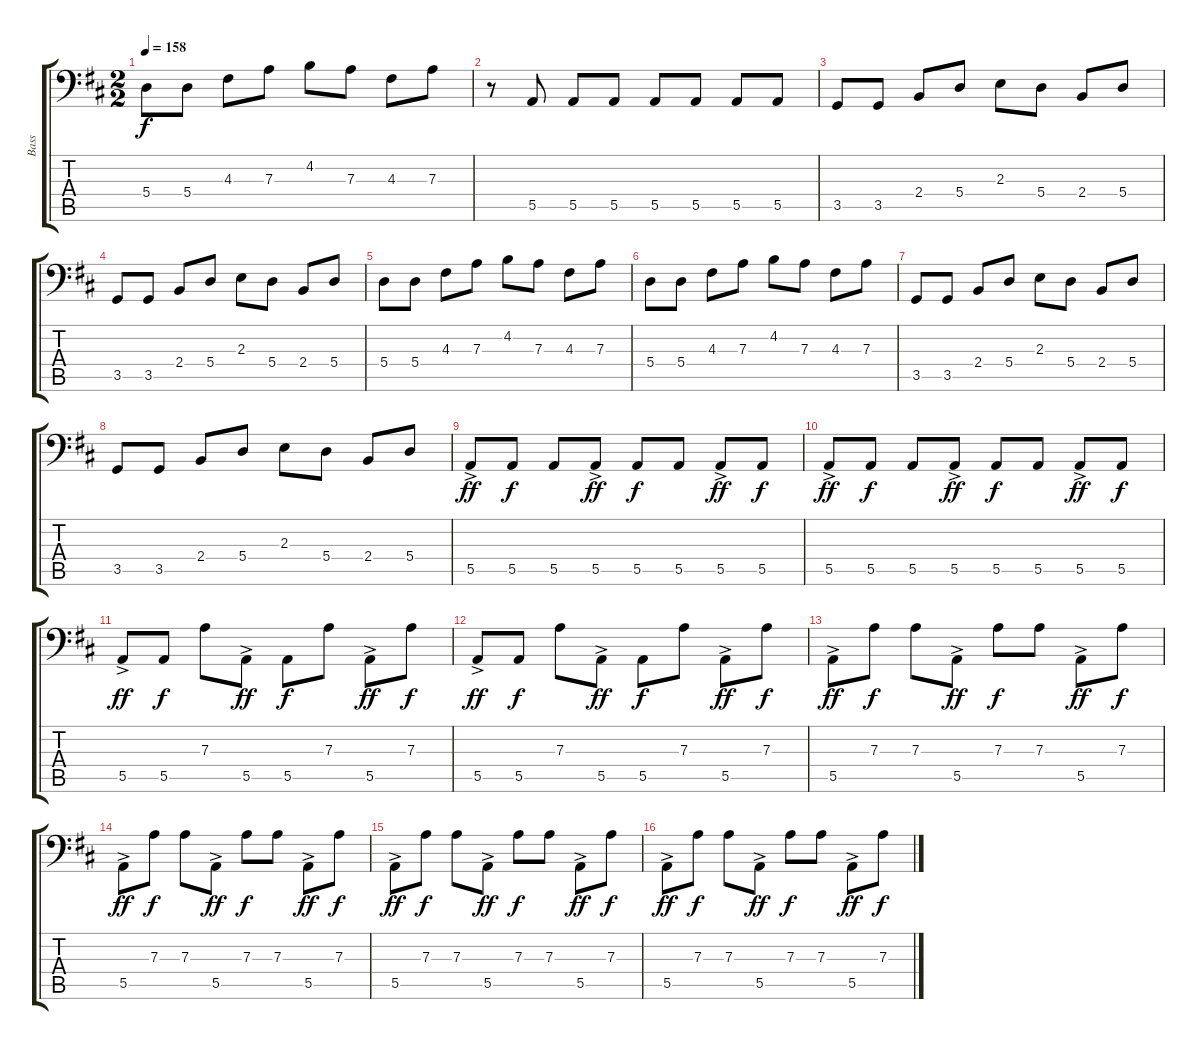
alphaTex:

\track ("Bass" "Bass") {instrument electricbassfinger}
\staff {score tabs}
\tuning (C3 G2 D2 A1 E1 B0) {hide}
\ts (2 2)
\tempo 158
\clef f4
\ks d
5.4.8{dy f} 5.4.8 4.3.8 7.3.8 4.2.8 7.3.8 4.3.8 7.3.8 |
r.8 5.5.8 5.5.8 5.5.8 5.5.8 5.5.8 5.5.8 5.5.8 |
3.5.8 3.5.8 2.4.8 5.4.8 2.3.8 5.4.8 2.4.8 5.4.8 |
3.5.8 3.5.8 2.4.8 5.4.8 2.3.8 5.4.8 2.4.8 5.4.8 |
5.4.8 5.4.8 4.3.8 7.3.8 4.2.8 7.3.8 4.3.8 7.3.8 |
5.4.8 5.4.8 4.3.8 7.3.8 4.2.8 7.3.8 4.3.8 7.3.8 |
3.5.8 3.5.8 2.4.8 5.4.8 2.3.8 5.4.8 2.4.8 5.4.8 |
3.5.8 3.5.8 2.4.8 5.4.8 2.3.8 5.4.8 2.4.8 5.4.8 |
5.5{ac}.8{dy ff} 5.5.8{dy f} 5.5.8 5.5{ac}.8{dy ff} 5.5.8{dy f} 5.5.8 5.5{ac}.8{dy ff} 5.5.8{dy f} |
5.5{ac}.8{dy ff} 5.5.8{dy f} 5.5.8 5.5{ac}.8{dy ff} 5.5.8{dy f} 5.5.8 5.5{ac}.8{dy ff} 5.5.8{dy f} |
5.5{ac}.8{dy ff} 5.5.8{dy f} 7.3.8 5.5{ac}.8{dy ff} 5.5.8{dy f} 7.3.8 5.5{ac}.8{dy ff} 7.3.8{dy f} |
5.5{ac}.8{dy ff} 5.5.8{dy f} 7.3.8 5.5{ac}.8{dy ff} 5.5.8{dy f} 7.3.8 5.5{ac}.8{dy ff} 7.3.8{dy f} |
5.5{ac}.8{dy ff} 7.3.8{dy f} 7.3.8 5.5{ac}.8{dy ff} 7.3.8{dy f} 7.3.8 5.5{ac}.8{dy ff} 7.3.8{dy f} |
5.5{ac}.8{dy ff} 7.3.8{dy f} 7.3.8 5.5{ac}.8{dy ff} 7.3.8{dy f} 7.3.8 5.5{ac}.8{dy ff} 7.3.8{dy f} |
5.5{ac}.8{dy ff} 7.3.8{dy f} 7.3.8 5.5{ac}.8{dy ff} 7.3.8{dy f} 7.3.8 5.5{ac}.8{dy ff} 7.3.8{dy f} |
5.5{ac}.8{dy ff} 7.3.8{dy f} 7.3.8 5.5{ac}.8{dy ff} 7.3.8{dy f} 7.3.8 5.5{ac}.8{dy ff} 7.3.8{dy f}
